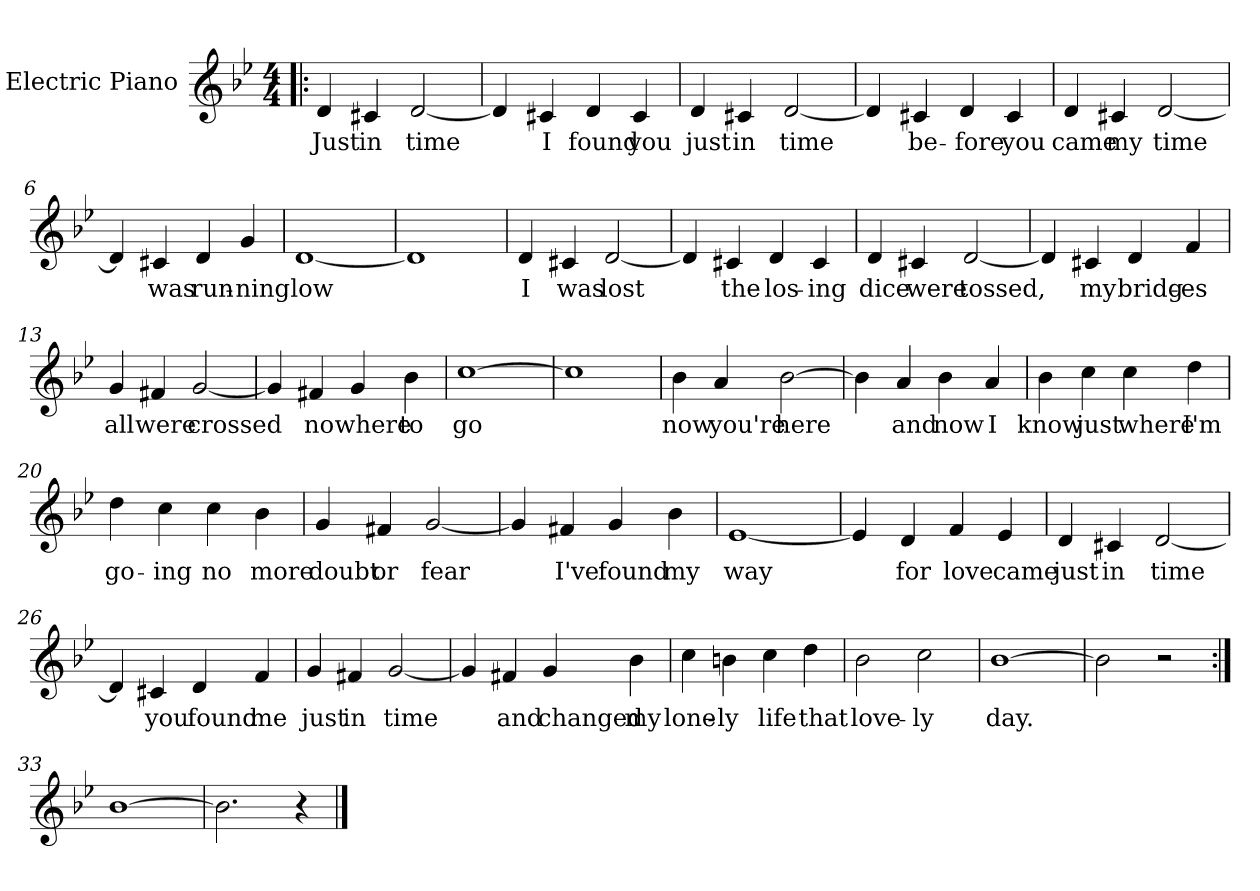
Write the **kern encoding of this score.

**kern	**text
*part1	*part1
*staff1	*staff1
*I"Electric Piano	*
*I'E.Pno	*
*clefG2	*
*k[b-e-]	*
*B-:	*
*M4/4	*
=1!|:	=1!|:
4d/	Just
4c#X/	in
[2d/	time
=2	=2
4d/]	.
4c#X/	I
4d/	found
4c#/	you
=3	=3
4d/	just
4c#X/	in
[2d/	time
=4	=4
4d/]	.
4c#X/	be-
4d/	-fore
4c#/	you
!!LO:LB:g=z
=5	=5
4d/	came
4c#X/	my
[2d/	time
=6	=6
4d/]	.
4c#X/	was
4d/	run-
4g/	-ning
=7	=7
[1d	low
=8	=8
1d]	.
=9	=9
4d/	I
4c#X/	was
[2d/	lost
=10	=10
4d/]	.
4c#X/	the
4d/	los-
4c#/	-ing
!!LO:LB:g=z
=11	=11
4d/	dice
4c#X/	were
[2d/	tossed,
=12	=12
4d/]	.
4c#X/	my
4d/	bridg-
4f/	-es
=13	=13
4g/	all
4f#X/	were
[2g/	crossed
=14	=14
4g/]	.
4f#X/	no
4g/	where
4b-\	to
=15	=15
[1cc	go
!!LO:LB:g=z
=16	=16
1cc]	.
=17	=17
4b-\	now
4a/	you're
[2b-\	here
=18	=18
4b-\]	.
4a/	and
4b-\	now
4a/	I
=19	=19
4b-\	know
4cc\	just
4cc\	where
4dd\	I'm
=20	=20
4dd\	go-
4cc\	-ing
4cc\	no
4b-\	more
!!LO:LB:g=z
=21	=21
4g/	doubt
4f#X/	or
[2g/	fear
=22	=22
4g/]	.
4f#X/	I've
4g/	found
4b-\	my
=23	=23
[1e-	way
=24	=24
4e-/]	.
4d/	for
4f/	love
4e-/	came
=25	=25
4d/	just
4c#X/	in
[2d/	time
!!LO:LB:g=z
=26	=26
4d/]	.
4c#X/	you
4d/	found
4f/	me
=27	=27
4g/	just
4f#X/	in
[2g/	time
=28	=28
4g/]	.
4f#X/	and
4g/	changed
4b-\	my
=29	=29
4cc\	lone-
4bn\	-ly
4cc\	life
4dd\	that
!!LO:LB:g=z
=30	=30
2b-\	love-
2cc\	-ly
=31	=31
[1b-	day.
=32	=32
2b-\]	.
2r	.
=33:|!	=33:|!
[1b-	.
=34	=34
2.b-\]	.
4r	.
==	==
*-	*-
